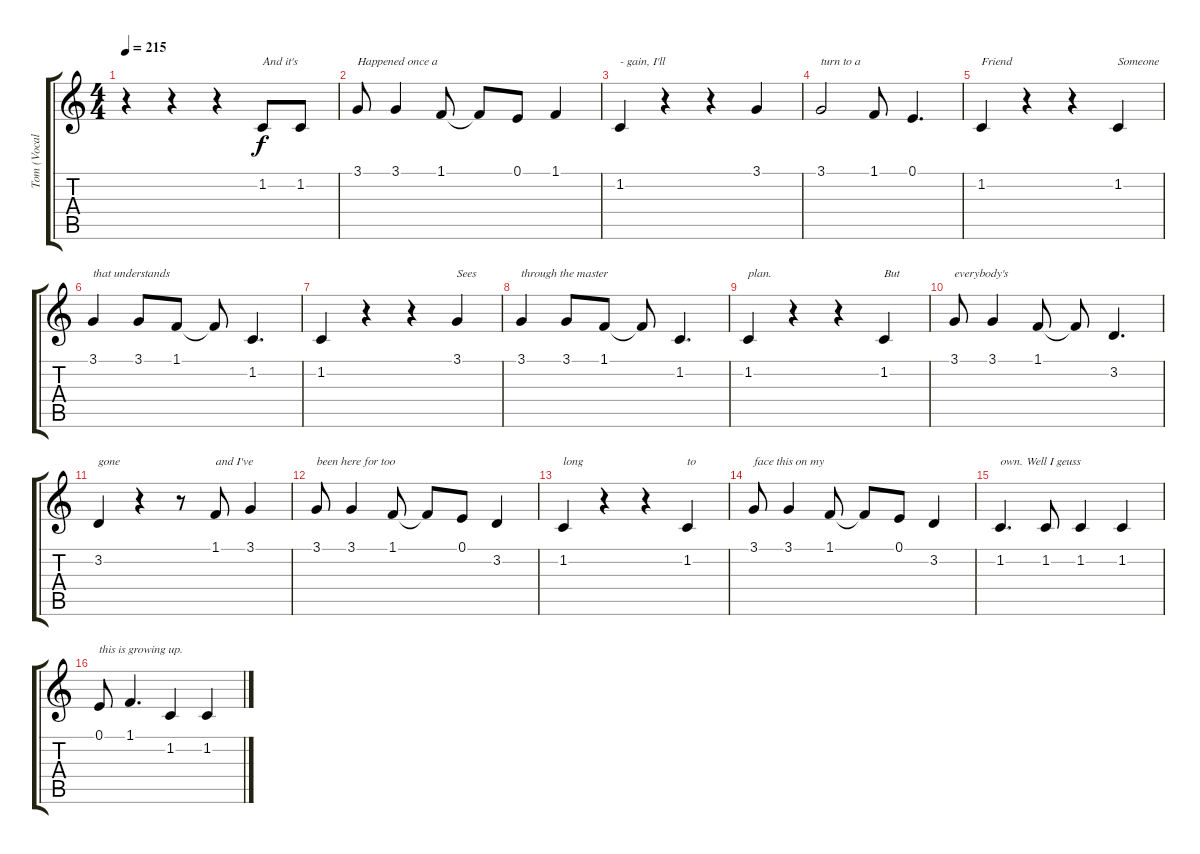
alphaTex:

\track ("Tom (Vocals)" "Tom (Vocal") {instrument tenorsax}
\staff {score tabs}
\tuning (E4 B3 G3 D3 A2 E2) {hide}
\ts (4 4)
\tempo 215
\clef g2
\ks c
r.4{dy f} r.4 r.4 1.2.8{txt "And it's"} 1.2.8 |
3.1.8{txt "Happened once a"} 3.1.4 1.1.8 1.1{t}.8 0.1.8 1.1.4 |
1.2.4{txt "- gain, I'll"} r.4 r.4 3.1.4 |
3.1.2{txt "turn to a"} 1.1.8 0.1.4{d} |
1.2.4{txt "Friend"} r.4 r.4 1.2.4{txt "Someone"} |
3.1.4{txt "that understands"} 3.1.8 1.1.8 1.1{t}.8 1.2.4{d} |
1.2.4 r.4 r.4 3.1.4{txt "Sees"} |
3.1.4{txt "through the master"} 3.1.8 1.1.8 1.1{t}.8 1.2.4{d} |
1.2.4{txt "plan."} r.4 r.4 1.2.4{txt "But"} |
3.1.8{txt "everybody's"} 3.1.4 1.1.8 1.1{t}.8 3.2.4{d} |
3.2.4{txt "gone"} r.4 r.8 1.1.8{txt "and I've"} 3.1.4 |
3.1.8{txt "been here for too"} 3.1.4 1.1.8 1.1{t}.8 0.1.8 3.2.4 |
1.2.4{txt "long"} r.4 r.4 1.2.4{txt "to"} |
3.1.8{txt "face this on my"} 3.1.4 1.1.8 1.1{t}.8 0.1.8 3.2.4 |
1.2.4{d txt "own. Well I geuss"} 1.2.8 1.2.4 1.2.4 |
0.1.8{txt "this is growing up."} 1.1.4{d} 1.2.4 1.2.4
